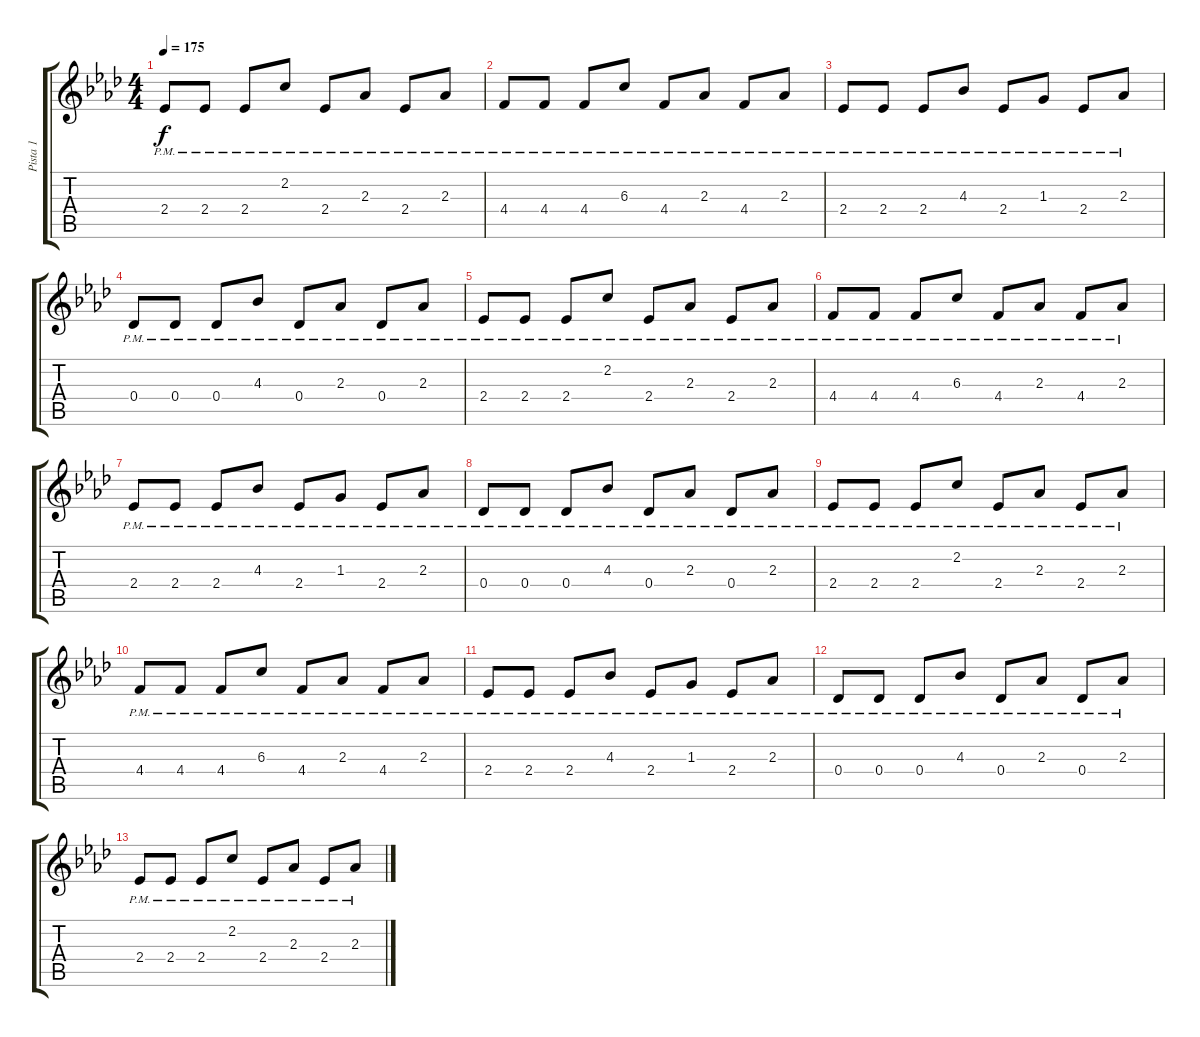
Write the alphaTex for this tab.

\track ("Pista 1" "Pista 1") {instrument overdrivenguitar}
\staff {score tabs}
\tuning (Eb4 Bb3 Gb3 Db3 Ab2 Eb2) {hide}
\ts (4 4)
\tempo 175
\clef g2
\ks fminor
2.4{pm}.8{dy f} 2.4{pm}.8 2.4{pm}.8 2.2{pm}.8 2.4{pm}.8 2.3{pm}.8 2.4{pm}.8 2.3{pm}.8 |
4.4{pm}.8 4.4{pm}.8 4.4{pm}.8 6.3{pm}.8 4.4{pm}.8 2.3{pm}.8 4.4{pm}.8 2.3{pm}.8 |
2.4{pm}.8 2.4{pm}.8 2.4{pm}.8 4.3{pm}.8 2.4{pm}.8 1.3{pm}.8 2.4{pm}.8 2.3{pm}.8 |
0.4{pm}.8 0.4{pm}.8 0.4{pm}.8 4.3{pm}.8 0.4{pm}.8 2.3{pm}.8 0.4{pm}.8 2.3{pm}.8 |
2.4{pm}.8 2.4{pm}.8 2.4{pm}.8 2.2{pm}.8 2.4{pm}.8 2.3{pm}.8 2.4{pm}.8 2.3{pm}.8 |
4.4{pm}.8 4.4{pm}.8 4.4{pm}.8 6.3{pm}.8 4.4{pm}.8 2.3{pm}.8 4.4{pm}.8 2.3{pm}.8 |
2.4{pm}.8 2.4{pm}.8 2.4{pm}.8 4.3{pm}.8 2.4{pm}.8 1.3{pm}.8 2.4{pm}.8 2.3{pm}.8 |
0.4{pm}.8 0.4{pm}.8 0.4{pm}.8 4.3{pm}.8 0.4{pm}.8 2.3{pm}.8 0.4{pm}.8 2.3{pm}.8 |
2.4{pm}.8 2.4{pm}.8 2.4{pm}.8 2.2{pm}.8 2.4{pm}.8 2.3{pm}.8 2.4{pm}.8 2.3{pm}.8 |
4.4{pm}.8 4.4{pm}.8 4.4{pm}.8 6.3{pm}.8 4.4{pm}.8 2.3{pm}.8 4.4{pm}.8 2.3{pm}.8 |
2.4{pm}.8 2.4{pm}.8 2.4{pm}.8 4.3{pm}.8 2.4{pm}.8 1.3{pm}.8 2.4{pm}.8 2.3{pm}.8 |
0.4{pm}.8 0.4{pm}.8 0.4{pm}.8 4.3{pm}.8 0.4{pm}.8 2.3{pm}.8 0.4{pm}.8 2.3{pm}.8 |
2.4{pm}.8 2.4{pm}.8 2.4{pm}.8 2.2{pm}.8 2.4{pm}.8 2.3{pm}.8 2.4{pm}.8 2.3{pm}.8
